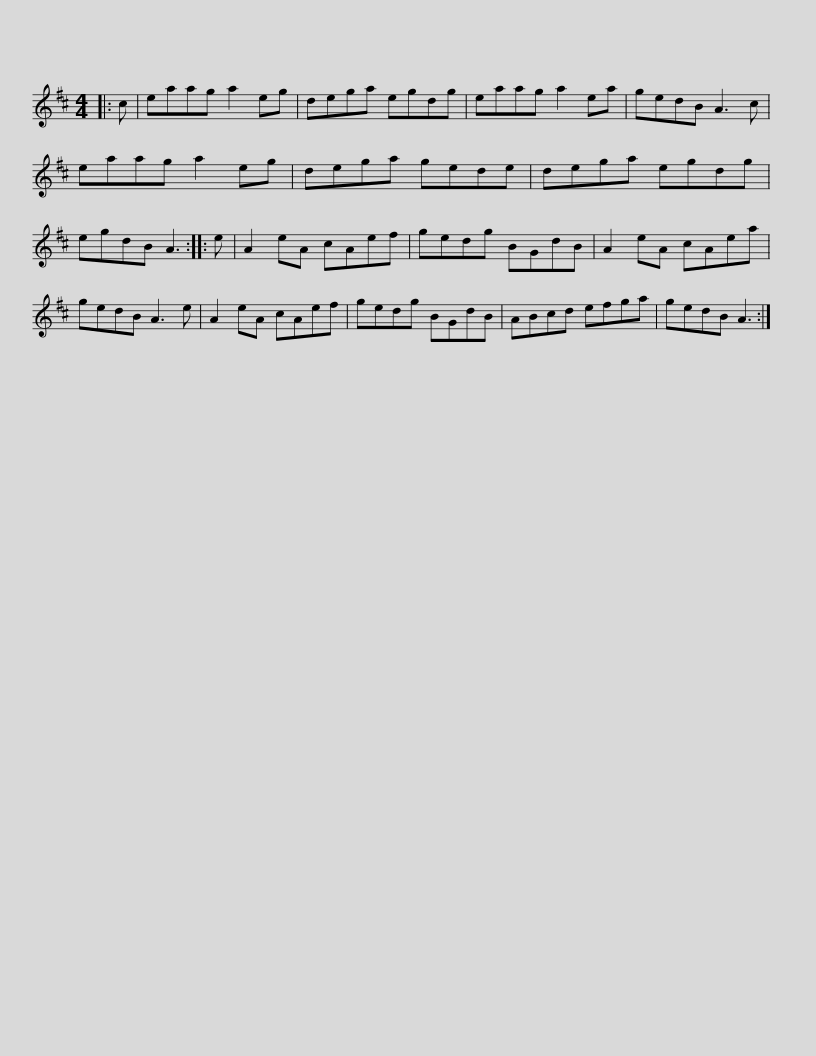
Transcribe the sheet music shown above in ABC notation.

X:1
L:1/8
M:4/4
I:linebreak $
K:D
V:1 treble
V:1
|: c | eaag a2 eg | dega egdg | eaag a2 ea | gedB A3 c | %5
 eaag a2 eg |$ dega gede | dega egdg | egdB A3 :: e | %10
 A2 eA cAef | gedg BGdB |$ A2 eA cAea | gedB A3 e | A2 eA cAef | %15
 gedg BGdB | ABcd efga | gedB A3 :| %18
